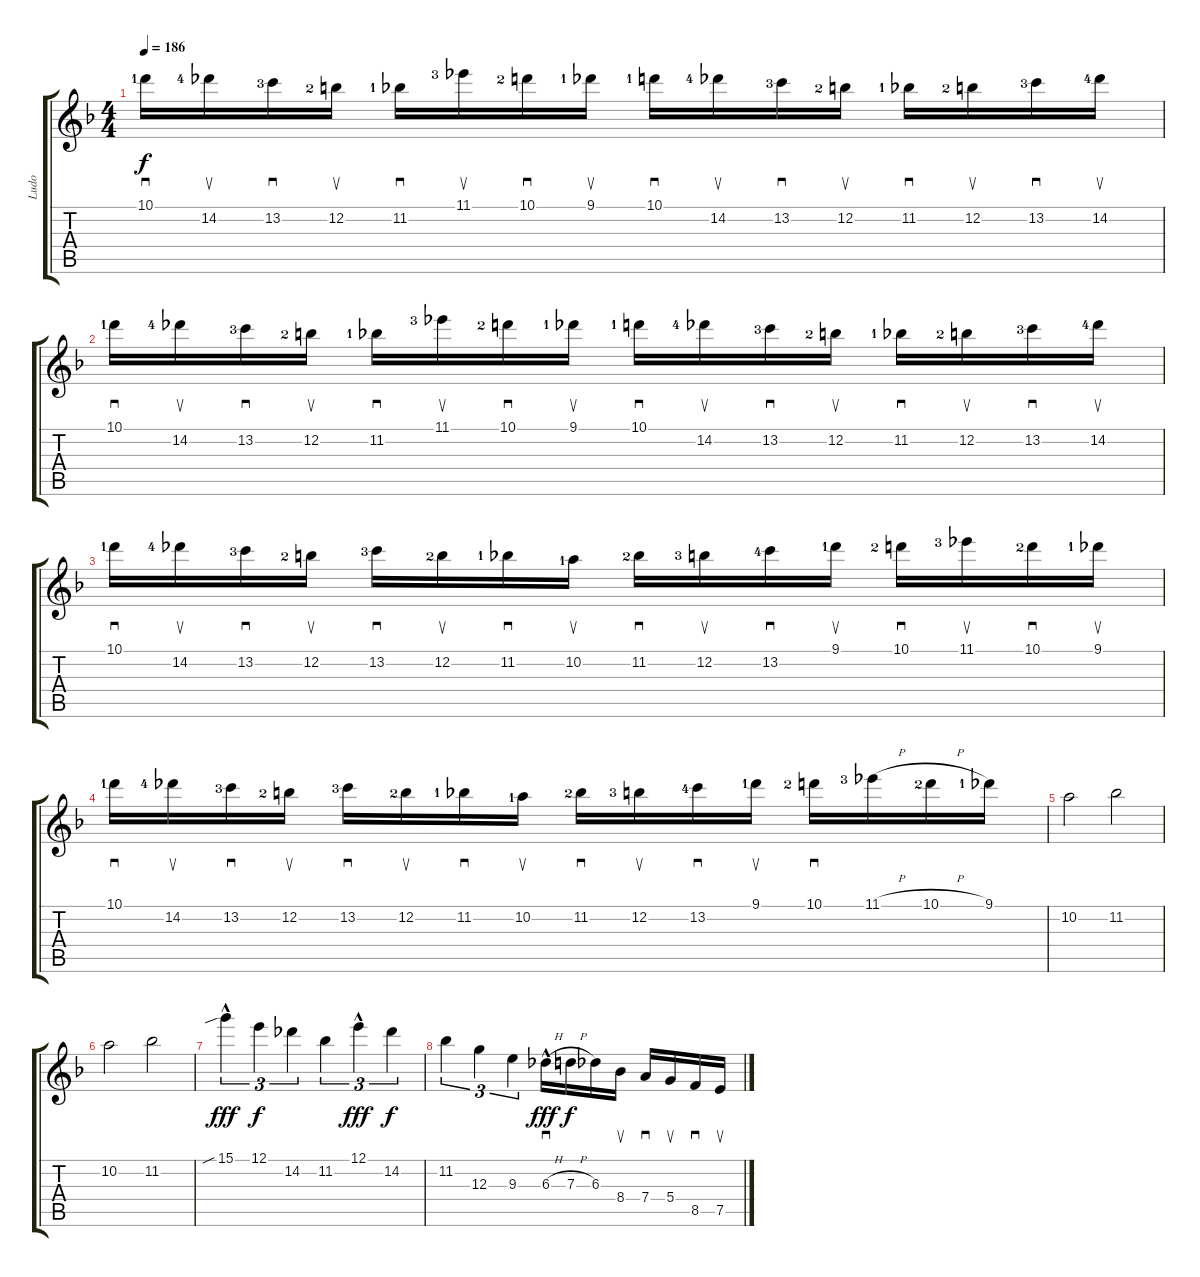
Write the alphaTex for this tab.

\track ("Ludo" "Ludo") {instrument distortionguitar}
\staff {score tabs}
\tuning (E4 B3 G3 D3 A2 D2) {hide}
\ts (4 4)
\tempo 186
\clef g2
\ks dminor
10.1{lf 2}.16{sd dy f} 14.2{lf 5}.16{su} 13.2{lf 4}.16{sd} 12.2{lf 3}.16{su} 11.2{lf 2}.16{sd} 11.1{lf 4}.16{su} 10.1{lf 3}.16{sd} 9.1{lf 2}.16{su} 10.1{lf 2}.16{sd} 14.2{lf 5}.16{su} 13.2{lf 4}.16{sd} 12.2{lf 3}.16{su} 11.2{lf 2}.16{sd} 12.2{lf 3}.16{su} 13.2{lf 4}.16{sd} 14.2{lf 5}.16{su} |
10.1{lf 2}.16{sd} 14.2{lf 5}.16{su} 13.2{lf 4}.16{sd} 12.2{lf 3}.16{su} 11.2{lf 2}.16{sd} 11.1{lf 4}.16{su} 10.1{lf 3}.16{sd} 9.1{lf 2}.16{su} 10.1{lf 2}.16{sd} 14.2{lf 5}.16{su} 13.2{lf 4}.16{sd} 12.2{lf 3}.16{su} 11.2{lf 2}.16{sd} 12.2{lf 3}.16{su} 13.2{lf 4}.16{sd} 14.2{lf 5}.16{su} |
10.1{lf 2}.16{sd} 14.2{lf 5}.16{su} 13.2{lf 4}.16{sd} 12.2{lf 3}.16{su} 13.2{lf 4}.16{sd} 12.2{lf 3}.16{su} 11.2{lf 2}.16{sd} 10.2{lf 2}.16{su} 11.2{lf 3}.16{sd} 12.2{lf 4}.16{su} 13.2{lf 5}.16{sd} 9.1{lf 2}.16{su} 10.1{lf 3}.16{sd} 11.1{lf 4}.16{su} 10.1{lf 3}.16{sd} 9.1{lf 2}.16{su} |
10.1{lf 2}.16{sd} 14.2{lf 5}.16{su} 13.2{lf 4}.16{sd} 12.2{lf 3}.16{su} 13.2{lf 4}.16{sd} 12.2{lf 3}.16{su} 11.2{lf 2}.16{sd} 10.2{lf 2}.16{su} 11.2{lf 3}.16{sd} 12.2{lf 4}.16{su} 13.2{lf 5}.16{sd} 9.1{lf 2}.16{su} 10.1{lf 3}.16{sd} 11.1{h lf 4}.16 10.1{h lf 3}.16 9.1{lf 2}.16 |
10.2.2 11.2.2 |
10.2.2 11.2.2 |
15.1{sib hac}.4{tu (3 2) dy fff} 12.1.4{tu (3 2) dy f} 14.2.4{tu (3 2)} 11.2.4{tu (3 2)} 12.1{hac}.4{tu (3 2) dy fff} 14.2.4{tu (3 2) dy f} |
11.2.4{tu (3 2)} 12.3.4{tu (3 2)} 9.3.4{tu (3 2)} 6.3{h hac}.16{sd dy fff} 7.3{h}.16{dy f} 6.3.16 8.4.16{su} 7.4.16{sd} 5.4.16{su} 8.5.16{sd} 7.5.16{su}
